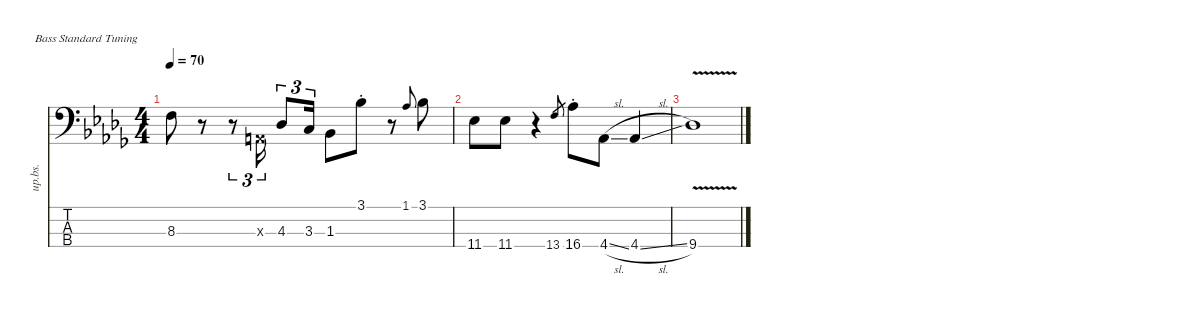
\defaultSystemsLayout 4
\hideDynamics
\bracketExtendMode nobrackets
\track ("Upright Bass" "up.bs.") {instrument acousticbass}
\staff {score tabs}
\tuning (G2 D2 A1 E1)
\ts (4 4)
\tempo 70
\clef f4
\ks db
8.3{acc forcenatural}.8{dy pp beam Down} r.8{beam Down} r.8{tu (3 2) beam Down} 0.3{x acc forcenatural}.16{tu (3 2) beam Up} 4.3{acc b}.8{tu (3 2) beam Up} 3.3{acc forcenatural}.16{tu (3 2) beam Up} 1.3{acc b}.8{beam Down} 3.1{st acc b}.8{beam Down} r.8{beam Down} 1.1{acc b}.8{gr onbeat beam Up} 3.1{acc b}.8{beam Down} |
11.4{acc b}.8{beam Down} 11.4{acc b}.8{beam Down} r.4{beam Down} 13.4{acc forcenatural}.8{gr beam Up} 16.4{st acc b}.8{beam Down} 4.4{sl acc b}.8{beam Down} 4.4{sl acc b}.4{beam Up} |
9.4{v acc b}.1{beam Down}
